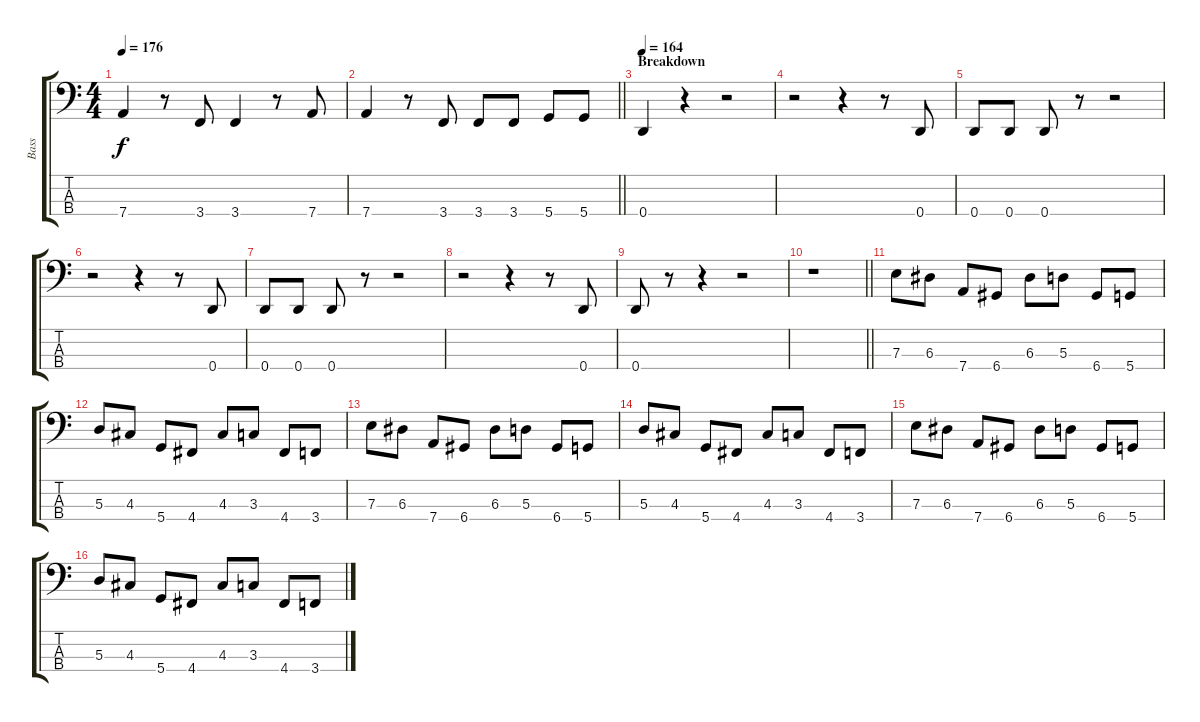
\track ("Bass" "Bass") {instrument electricbassfinger}
\staff {score tabs}
\tuning (G2 D2 A1 D1) {hide}
\ts (4 4)
\tempo 176
\clef f4
\ks c
7.4.4{dy f} r.8 3.4.8 3.4.4 r.8 7.4.8 |
\barLineRight lightlight
7.4.4 r.8 3.4.8 3.4.8 3.4.8 5.4.8 5.4.8 |
\section ("" "Breakdown")
\tempo 164
0.4.4 r.4 r.2 |
r.2 r.4 r.8 0.4.8 |
0.4.8 0.4.8 0.4.8 r.8 r.2 |
r.2 r.4 r.8 0.4.8 |
0.4.8 0.4.8 0.4.8 r.8 r.2 |
r.2 r.4 r.8 0.4.8 |
0.4.8 r.8 r.4 r.2 |
\barLineRight lightlight
r.1 |
\section ("" "")
7.3.8 6.3.8 7.4.8 6.4.8 6.3.8 5.3.8 6.4.8 5.4.8 |
5.3.8 4.3.8 5.4.8 4.4.8 4.3.8 3.3.8 4.4.8 3.4.8 |
7.3.8 6.3.8 7.4.8 6.4.8 6.3.8 5.3.8 6.4.8 5.4.8 |
5.3.8 4.3.8 5.4.8 4.4.8 4.3.8 3.3.8 4.4.8 3.4.8 |
7.3.8 6.3.8 7.4.8 6.4.8 6.3.8 5.3.8 6.4.8 5.4.8 |
5.3.8 4.3.8 5.4.8 4.4.8 4.3.8 3.3.8 4.4.8 3.4.8
